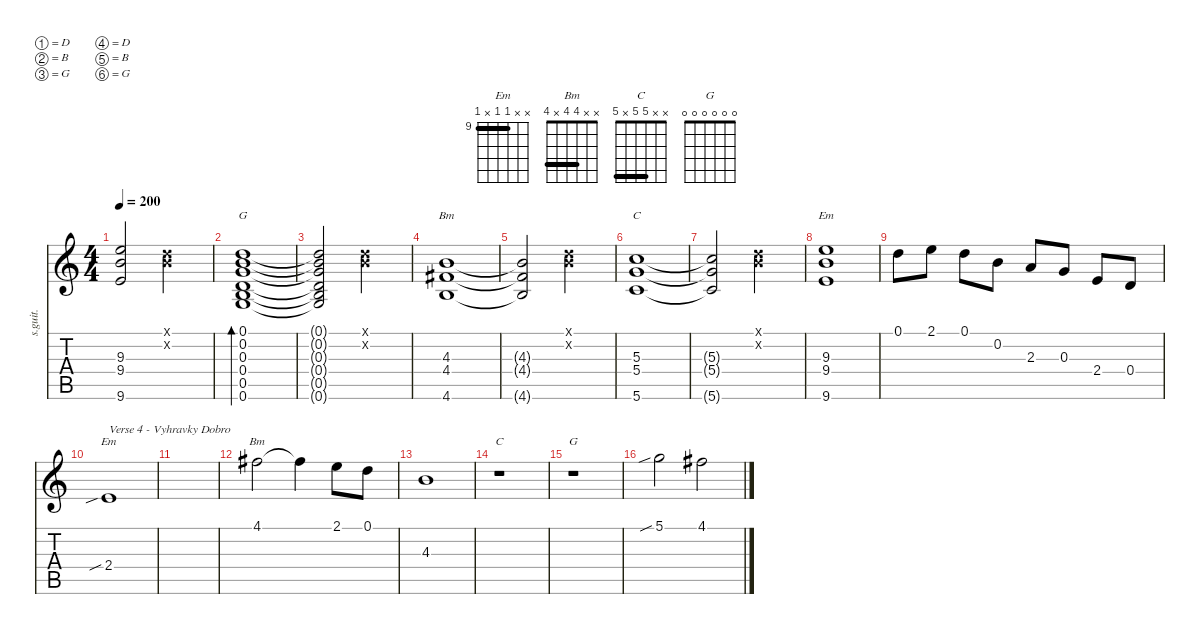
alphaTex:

\defaultSystemsLayout 4
\hideDynamics
\bracketExtendMode nobrackets
\track ("Dobro" "s.guit.") {instrument acousticguitarsteel}
\staff {score tabs}
\tuning (D4 B3 G3 D3 B2 G2)
\chord ("Em" x x x 2 x x) {showfingering false}
\chord ("Bm" x x x x x x)
\chord ("C" x x x x x x)
\chord ("G" x x x x x x)
\chord ("G" 0 0 0 0 0 0) {showfingering false}
\chord ("C" x x 5 5 x 5) {showfingering false barre (5 5)}
\chord ("Em" x x 9 9 x 9) {firstfret 9 showfingering false barre (9 9)}
\chord ("Bm" x x 4 4 x 4) {showfingering false barre (4 4)}
\ts (4 4)
\tempo 200
\clef g2
\ks c
(9.3{t} 9.4{t} 9.6{t}).2{dy mf beam Up} (0.1{x} 0.2{x}).2{beam Down} |
(0.6 0.5 0.4 0.3 0.2 0.1).1{bd 149 ch "G" beam Up} |
(0.1{t} 0.2{t} 0.3{t} 0.4{t} 0.5{t} 0.6{t}).2{beam Up} (0.1{x} 0.2{x}).2{beam Down} |
(4.3 4.4{acc #} 4.6).1{ch "Bm" beam Up} |
(4.6{t} 4.4{t acc #} 4.3{t}).2{beam Up} (0.1{x} 0.2{x}).2{beam Down} |
(5.6 5.3 5.4).1{ch "C" beam Up} |
(5.6{t} 5.3{t} 5.4{t}).2{beam Up} (0.1{x} 0.2{x}).2{beam Down} |
(9.6 9.4 9.3).1{ch "Em" beam Up} |
0.1.8{beam Down} 2.1.8{beam Down} 0.1.8{beam Down} 0.2.8{beam Down} 2.3.8{beam Up} 0.3.8{beam Up} 2.4.8{beam Up} 0.4.8{beam Up} |
2.4{sib}.1{ch "Em" txt "Verse 4 - Vyhravky Dobro" beam Up} |
|
4.1{acc #}.2{ch "Bm" beam Down} 4.1{t acc #}.4{beam Down} 2.1.8{beam Down} 0.1.8{beam Down} |
4.3.1{beam Down} |
r.1{ch "C" beam Down} |
r.1{ch "G" beam Down} |
5.1{sib}.2{beam Down} 4.1{acc #}.2{beam Down}
